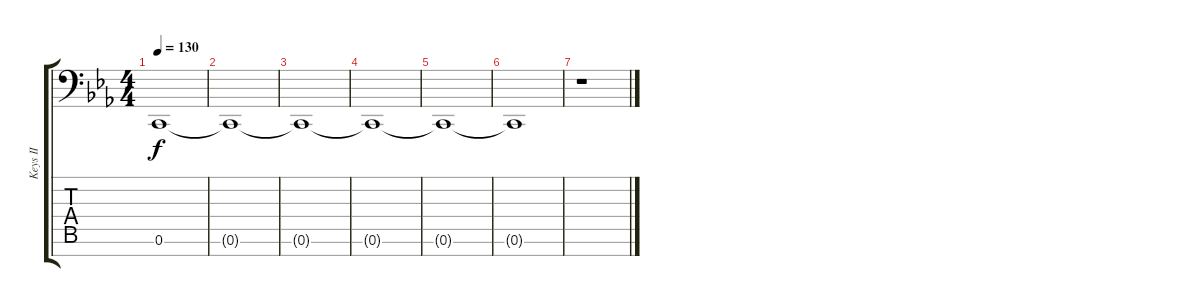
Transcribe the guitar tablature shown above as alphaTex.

\track ("Keys II" "Keys II") {instrument stringensemble1}
\staff {score tabs}
\tuning (C4 G3 Eb3 Bb2 F2 C2 G1) {hide}
\ts (4 4)
\tempo 130
\clef f4
\ks cminor
0.6{t}.1{dy f} |
0.6{t}.1 |
0.6{t}.1 |
0.6{t}.1 |
0.6{t}.1 |
0.6{t}.1 |
r.1
